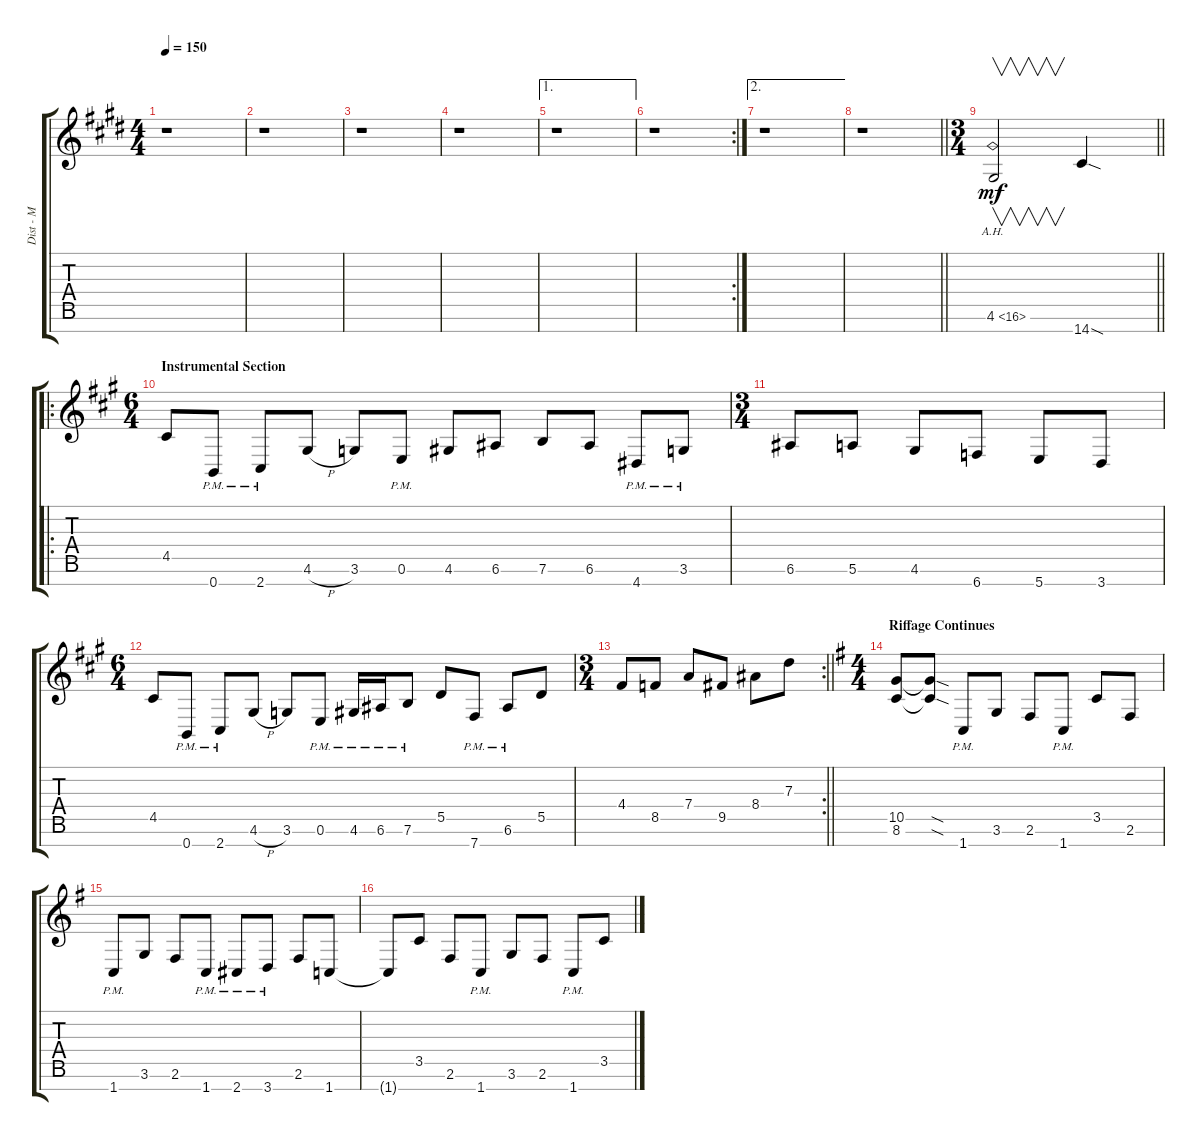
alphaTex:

\track ("Dist - M" "Dist - M") {instrument distortionguitar}
\staff {score tabs}
\tuning (E4 B3 G3 D3 A2 E2 B1) {hide}
\ts (4 4)
\tempo 150
\clef g2
\ks e
r.1{dy mf} |
r.1 |
r.1 |
r.1 |
\ae 1
r.1 |
\rc 2
r.1 |
\ae 2
r.1 |
\barLineRight lightlight
r.1 |
\ts (3 4)
\barLineRight lightlight
4.6{ah 12}.2{v} 14.7{sod}.4 |
\ro
\ts (6 4)
\section ("" "Instrumental Section")
\ks a
4.5.8 0.7{pm}.8 2.7{pm}.8 4.6{h}.8 3.6.8 0.6{pm}.8 4.6.8 6.6.8 7.6.8 6.6.8 4.7{pm}.8 3.6{pm}.8 |
\ts (3 4)
6.6.8 5.6.8 4.6.8 6.7.8 5.7.8 3.7.8 |
\ts (6 4)
4.5.8 0.7{pm}.8 2.7{pm}.8 4.6{h}.8 3.6.8 0.6{pm}.8 4.6{pm}.16 6.6{pm}.16 7.6{pm}.8 5.5.8 7.7{pm}.8 6.6{pm}.8 5.5.8 |
\rc 2
\ts (3 4)
\barLineRight lightlight
4.4.8 8.5.8 7.4.8 9.5.8 8.4.8 7.3.8 |
\ts (4 4)
\section ("" "Riffage Continues")
\ks g
(10.5 8.6).8 (10.5{sod t} 8.6{sod t}).8 1.7{pm}.8 3.6.8 2.6.8 1.7{pm}.8 3.5.8 2.6.8 |
1.7{pm}.8 3.6.8 2.6.8 1.7{pm}.8 2.7{pm}.8 3.7{pm}.8 2.6.8 1.7.8 |
1.7{t}.8 3.5.8 2.6.8 1.7{pm}.8 3.6.8 2.6.8 1.7{pm}.8 3.5.8
